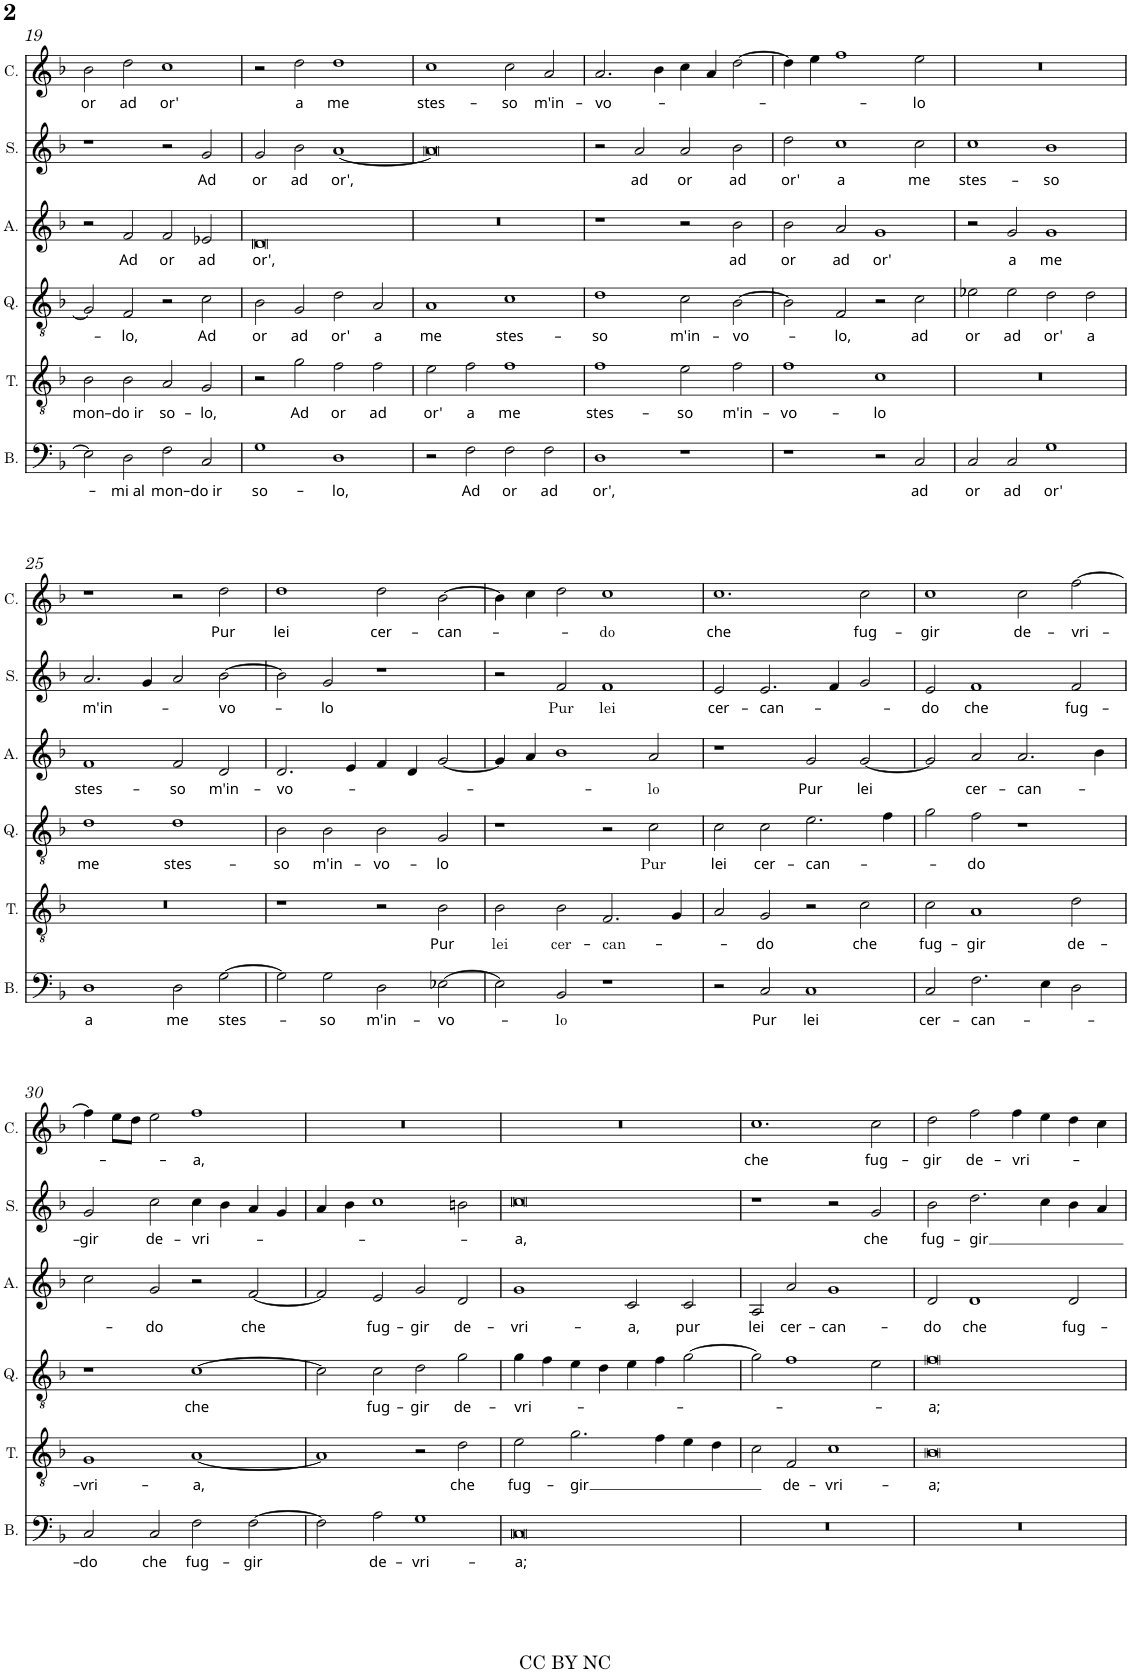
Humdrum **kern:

**kern	**text	**kern	**text	**kern	**text	**kern	**text	**kern	**text	**kern	**text
*part6	*part6	*part5	*part5	*part4	*part4	*part3	*part3	*part2	*part2	*part1	*part1
*staff6	*staff6	*staff5	*staff5	*staff4	*staff4	*staff3	*staff3	*staff2	*staff2	*staff1	*staff1
*I"Bassus	*	*I"Tenor	*	*I"Quintus	*	*I"Altus	*	*I"Sesta	*	*I"Cantus	*
*I'B.	*	*I'T.	*	*I'Q.	*	*I'A.	*	*I'S.	*	*I'C.	*
!!LO:PB:g=z
*clefF4	*	*clefGv2	*	*clefGv2	*	*clefG2	*	*clefG2	*	*clefG2	*
*k[b-]	*	*k[b-]	*	*k[b-]	*	*k[b-]	*	*k[b-]	*	*k[b-]	*
*M4/2	*	*M4/2	*	*M4/2	*	*M4/2	*	*M4/2	*	*M4/2	*
=19	=19	=19	=19	=19	=19	=19	=19	=19	=19	=19	=19
!	!	!	!LO:LY:b	!	!	!	!	!	!	!	!LO:LY:b
2E\]	.	2B-\	mon-	2G/]	.	2r	.	1r	.	2b-\	or
!	!LO:LY:b	!	!LO:LY:b	!	!LO:LY:b	!	!LO:LY:b	!	!	!	!LO:LY:b
2D\	-mi al	2B-\	-do ir	2F/	-lo,	2f/	Ad	.	.	2dd\	ad
!	!LO:LY:b	!	!LO:LY:b	!	!	!	!LO:LY:b	!	!	!	!LO:LY:b
2F\	mon-	2A/	so-	2r	.	2f/	or	2r	.	1cc	or'
!	!LO:LY:b	!	!LO:LY:b	!	!LO:LY:b	!	!LO:LY:b	!	!LO:LY:b	!	!
2C/	-do ir	2G/	-lo,	2c\	Ad	2e-X/	ad	2g/	Ad	.	.
=20	=20	=20	=20	=20	=20	=20	=20	=20	=20	=20	=20
!	!LO:LY:b	!	!	!	!LO:LY:b	!	!LO:LY:b	!	!LO:LY:b	!	!
1G	so-	2r	.	2B-\	or	0d	or',	2g/	or	2r	.
!	!	!	!LO:LY:b	!	!LO:LY:b	!	!	!	!LO:LY:b	!	!LO:LY:b
.	.	2g\	Ad	2G/	ad	.	.	2b-\	ad	2dd\	a
!	!LO:LY:b	!	!LO:LY:b	!	!LO:LY:b	!	!	!	!LO:LY:b	!	!LO:LY:b
1D	-lo,	2f\	or	2d\	or'	.	.	[<1a	or',	1dd	me
!	!	!	!LO:LY:b	!	!LO:LY:b	!	!	!	!	!	!
.	.	2f\	ad	2A/	a	.	.	.	.	.	.
=21	=21	=21	=21	=21	=21	=21	=21	=21	=21	=21	=21
!	!	!	!LO:LY:b	!	!LO:LY:b	!	!	!	!	!	!LO:LY:b
2r	.	2e\	or'	1A	me	0r	.	0a]	.	1cc	stes-
!	!LO:LY:b	!	!LO:LY:b	!	!	!	!	!	!	!	!
2F\	Ad	2f\	a	.	.	.	.	.	.	.	.
!	!LO:LY:b	!	!LO:LY:b	!	!LO:LY:b	!	!	!	!	!	!LO:LY:b
2F\	or	1f	me	1c	stes-	.	.	.	.	2cc\	-so
!	!LO:LY:b	!	!	!	!	!	!	!	!	!	!LO:LY:b
2F\	ad	.	.	.	.	.	.	.	.	2a/	m'in-
=22	=22	=22	=22	=22	=22	=22	=22	=22	=22	=22	=22
!	!LO:LY:b	!	!LO:LY:b	!	!LO:LY:b	!	!	!	!	!	!LO:LY:b
1D	or',	1f	stes-	1d	-so	1r	.	2r	.	2.a/	-vo-
!	!	!	!	!	!	!	!	!	!LO:LY:b	!	!
.	.	.	.	.	.	.	.	2a/	ad	.	.
.	.	.	.	.	.	.	.	.	.	4b-\	.
!	!	!	!LO:LY:b	!	!LO:LY:b	!	!	!	!LO:LY:b	!	!
1r	.	2e\	-so	2c\	m'in-	2r	.	2a/	or	4cc\	.
.	.	.	.	.	.	.	.	.	.	4a/	.
!	!	!	!LO:LY:b	!	!LO:LY:b	!	!LO:LY:b	!	!LO:LY:b	!	!
.	.	2f\	m'in-	[>2B-\	-vo-	2b-\	ad	2b-\	ad	[>2dd\	.
=23	=23	=23	=23	=23	=23	=23	=23	=23	=23	=23	=23
!	!	!	!LO:LY:b	!	!	!	!LO:LY:b	!	!LO:LY:b	!	!
1r	.	1f	-vo-	2B-\]	.	2b-\	or	2dd\	or'	4dd\]	.
.	.	.	.	.	.	.	.	.	.	4ee\	.
!	!	!	!	!	!LO:LY:b	!	!LO:LY:b	!	!LO:LY:b	!	!
.	.	.	.	2F/	-lo,	2a/	ad	1cc	a	1ff	.
!	!	!	!LO:LY:b	!	!	!	!LO:LY:b	!	!	!	!
2r	.	1c	-lo	2r	.	1g	or'	.	.	.	.
!	!LO:LY:b	!	!	!	!LO:LY:b	!	!	!	!LO:LY:b	!	!LO:LY:b
2C/	ad	.	.	2c\	ad	.	.	2cc\	me	2ee\	-lo
=24	=24	=24	=24	=24	=24	=24	=24	=24	=24	=24	=24
!	!LO:LY:b	!	!	!	!LO:LY:b	!	!	!	!LO:LY:b	!	!
2C/	or	0r	.	2e-X\	or	2r	.	1cc	stes-	0r	.
!	!LO:LY:b	!	!	!	!LO:LY:b	!	!LO:LY:b	!	!	!	!
2C/	ad	.	.	2e-\	ad	2g/	a	.	.	.	.
!	!LO:LY:b	!	!	!	!LO:LY:b	!	!LO:LY:b	!	!LO:LY:b	!	!
1G	or'	.	.	2d\	or'	1g	me	1b-	-so	.	.
!	!	!	!	!	!LO:LY:b	!	!	!	!	!	!
.	.	.	.	2d\	a	.	.	.	.	.	.
!!LO:LB:g=z
=25	=25	=25	=25	=25	=25	=25	=25	=25	=25	=25	=25
!	!LO:LY:b	!	!	!	!LO:LY:b	!	!LO:LY:b	!	!LO:LY:b	!	!
1D	a	0r	.	1d	me	1f	stes-	2.a/	m'in-	1r	.
.	.	.	.	.	.	.	.	4g/	.	.	.
!	!LO:LY:b	!	!	!	!LO:LY:b	!	!LO:LY:b	!	!	!	!
2D\	me	.	.	1d	stes-	2f/	-so	2a/	.	2r	.
!	!LO:LY:b	!	!	!	!	!	!LO:LY:b	!	!LO:LY:b	!	!LO:LY:b
[>2G\	stes-	.	.	.	.	2d/	m'in-	[>2b-\	-vo-	2dd\	Pur
=26	=26	=26	=26	=26	=26	=26	=26	=26	=26	=26	=26
!	!	!	!	!	!LO:LY:b	!	!LO:LY:b	!	!	!	!LO:LY:b
2G\]	.	1r	.	2B-\	-so	2.d/	-vo-	2b-\]	.	1dd	lei
!	!LO:LY:b	!	!	!	!LO:LY:b	!	!	!	!LO:LY:b	!	!
2G\	-so	.	.	2B-\	m'in-	.	.	2g/	-lo	.	.
.	.	.	.	.	.	4e/	.	.	.	.	.
!	!LO:LY:b	!	!	!	!LO:LY:b	!	!	!	!	!	!LO:LY:b
2D\	m'in-	2r	.	2B-\	-vo-	4f/	.	1r	.	2dd\	cer-
.	.	.	.	.	.	4d/	.	.	.	.	.
!	!LO:LY:b	!	!LO:LY:b	!	!LO:LY:b	!	!	!	!	!	!LO:LY:b
[2E-X\	-vo-	2B-\	Pur	2G/	-lo	[2g/	.	.	.	[2b-\	-can-
=27	=27	=27	=27	=27	=27	=27	=27	=27	=27	=27	=27
!	!	!	!LO:LY:b	!	!	!	!	!	!	!	!
2E-\]	.	2B-\	lei	1r	.	4g/]	.	2r	.	4b-\]	.
.	.	.	.	.	.	4a/	.	.	.	4cc\	.
!	!LO:LY:b	!	!LO:LY:b	!	!	!	!	!	!LO:LY:b	!	!
2BB-/	-lo	2B-\	cer-	.	.	1b-	.	2f/	Pur	2dd\	.
!	!	!	!LO:LY:b	!	!	!	!	!	!LO:LY:b	!	!LO:LY:b
1r	.	2.F/	-can-	2r	.	.	.	1f	lei	1cc	-do
!	!	!	!	!	!LO:LY:b	!	!LO:LY:b	!	!	!	!
.	.	.	.	2c\	Pur	2a/	-lo	.	.	.	.
.	.	4G/	.	.	.	.	.	.	.	.	.
=28	=28	=28	=28	=28	=28	=28	=28	=28	=28	=28	=28
!	!	!	!	!	!LO:LY:b	!	!	!	!LO:LY:b	!	!LO:LY:b
2r	.	2A/	.	2c\	lei	1r	.	2e/	cer-	1.cc	che
!	!LO:LY:b	!	!LO:LY:b	!	!LO:LY:b	!	!	!	!LO:LY:b	!	!
2C/	Pur	2G/	-do	2c\	cer-	.	.	2.e/	-can-	.	.
!	!LO:LY:b	!	!	!	!LO:LY:b	!	!LO:LY:b	!	!	!	!
1C	lei	2r	.	2.e\	-can-	2g/	Pur	.	.	.	.
.	.	.	.	.	.	.	.	4f/	.	.	.
!	!	!	!LO:LY:b	!	!	!	!LO:LY:b	!	!	!	!LO:LY:b
.	.	2c\	che	.	.	[<2g/	lei	2g/	.	2cc\	fug-
.	.	.	.	4f\	.	.	.	.	.	.	.
=29	=29	=29	=29	=29	=29	=29	=29	=29	=29	=29	=29
!	!LO:LY:b	!	!LO:LY:b	!	!	!	!	!	!LO:LY:b	!	!LO:LY:b
2C/	cer-	2c\	fug-	2g\	.	2g/]	.	2e/	-do	1cc	-gir
!	!LO:LY:b	!	!LO:LY:b	!	!LO:LY:b	!	!LO:LY:b	!	!LO:LY:b	!	!
2.F\	-can-	1A	-gir	2f\	-do	2a/	cer-	1f	che	.	.
!	!	!	!	!	!	!	!LO:LY:b	!	!	!	!LO:LY:b
.	.	.	.	1r	.	2.a/	-can-	.	.	2cc\	de-
4E\	.	.	.	.	.	.	.	.	.	.	.
!	!	!	!LO:LY:b	!	!	!	!	!	!LO:LY:b	!	!LO:LY:b
2D\	.	2d\	de-	.	.	.	.	2f/	fug-	[>2ff\	-vri-
.	.	.	.	.	.	4b-\	.	.	.	.	.
!!LO:LB:g=z
=30	=30	=30	=30	=30	=30	=30	=30	=30	=30	=30	=30
!	!LO:LY:b	!	!LO:LY:b	!	!	!	!	!	!LO:LY:b	!	!
2C/	-do	1G	-vri-	1r	.	2cc\	.	2g/	-gir	4ff\]	.
.	.	.	.	.	.	.	.	.	.	8ee\L	.
.	.	.	.	.	.	.	.	.	.	8dd\J	.
!	!LO:LY:b	!	!	!	!	!	!LO:LY:b	!	!LO:LY:b	!	!
2C/	che	.	.	.	.	2g/	-do	2cc\	de-	2ee\	.
!	!LO:LY:b	!	!LO:LY:b	!	!LO:LY:b	!	!	!	!LO:LY:b	!	!LO:LY:b
2F\	fug-	[<1A	-a,	[>1c	che	2r	.	4cc\	-vri-	1ff	-a,
.	.	.	.	.	.	.	.	4b-\	.	.	.
!	!LO:LY:b	!	!	!	!	!	!LO:LY:b	!	!	!	!
[>2F\	-gir	.	.	.	.	[<2f/	che	4a/	.	.	.
.	.	.	.	.	.	.	.	4g/	.	.	.
=31	=31	=31	=31	=31	=31	=31	=31	=31	=31	=31	=31
2F\]	.	1A]	.	2c\]	.	2f/]	.	4a/	.	0r	.
.	.	.	.	.	.	.	.	4b-\	.	.	.
!	!LO:LY:b	!	!	!	!LO:LY:b	!	!LO:LY:b	!	!	!	!
2A\	de-	.	.	2c\	fug-	2e/	fug-	1cc	.	.	.
!	!LO:LY:b	!	!	!	!LO:LY:b	!	!LO:LY:b	!	!	!	!
1G	-vri-	2r	.	2d\	-gir	2g/	-gir	.	.	.	.
!	!	!	!LO:LY:b	!	!LO:LY:b	!	!LO:LY:b	!	!	!	!
.	.	2d\	che	2g\	de-	2d/	de-	2bn\	.	.	.
=32	=32	=32	=32	=32	=32	=32	=32	=32	=32	=32	=32
!	!LO:LY:b	!	!LO:LY:b	!	!LO:LY:b	!	!LO:LY:b	!	!LO:LY:b	!	!
0C	-a;	2e\	fug-	4g\	-vri-	1g	-vri-	0cc	-a,	0r	.
.	.	.	.	4f\	.	.	.	.	.	.	.
!	!	!	!LO:LY:b	!	!	!	!	!	!	!	!
.	.	2.g\	-gir	4e\	.	.	.	.	.	.	.
.	.	.	.	4d\	.	.	.	.	.	.	.
!	!	!	!	!	!	!	!LO:LY:b	!	!	!	!
.	.	.	.	4e\	.	2c/	-a,	.	.	.	.
.	.	4f\	.	4f\	.	.	.	.	.	.	.
!	!	!	!	!	!	!	!LO:LY:b	!	!	!	!
.	.	4e\	.	[>2g\	.	2c/	pur	.	.	.	.
.	.	4d\	.	.	.	.	.	.	.	.	.
=33	=33	=33	=33	=33	=33	=33	=33	=33	=33	=33	=33
!	!	!	!	!	!	!	!LO:LY:b	!	!	!	!LO:LY:b
0r	.	2c\	.	2g\]	.	2A/	lei	1r	.	1.cc	che
!	!	!	!LO:LY:b	!	!	!	!LO:LY:b	!	!	!	!
.	.	2F/	de-	1f	.	2a/	cer-	.	.	.	.
!	!	!	!LO:LY:b	!	!	!	!LO:LY:b	!	!	!	!
.	.	1c	-vri-	.	.	1g	-can-	2r	.	.	.
!	!	!	!	!	!	!	!	!	!LO:LY:b	!	!LO:LY:b
.	.	.	.	2e\	.	.	.	2g/	che	2cc\	fug-
=34	=34	=34	=34	=34	=34	=34	=34	=34	=34	=34	=34
!	!	!	!LO:LY:b	!	!LO:LY:b	!	!LO:LY:b	!	!LO:LY:b	!	!LO:LY:b
0r	.	0B-	-a;	0f	-a;	2d/	-do	2b-\	fug-	2dd\	-gir
!	!	!	!	!	!	!	!LO:LY:b	!	!LO:LY:b	!	!LO:LY:b
.	.	.	.	.	.	1d	che	2.dd\	-gir	2ff\	de-
!	!	!	!	!	!	!	!	!	!	!	!LO:LY:b
.	.	.	.	.	.	.	.	.	.	4ff\	-vri-
.	.	.	.	.	.	.	.	4cc\	.	4ee\	.
!	!	!	!	!	!	!	!LO:LY:b	!	!	!	!
.	.	.	.	.	.	2d/	fug-	4b-\	.	4dd\	.
.	.	.	.	.	.	.	.	4a/	.	4cc\	.
=	=	=	=	=	=	=	=	=	=	=	=
*-	*-	*-	*-	*-	*-	*-	*-	*-	*-	*-	*-
